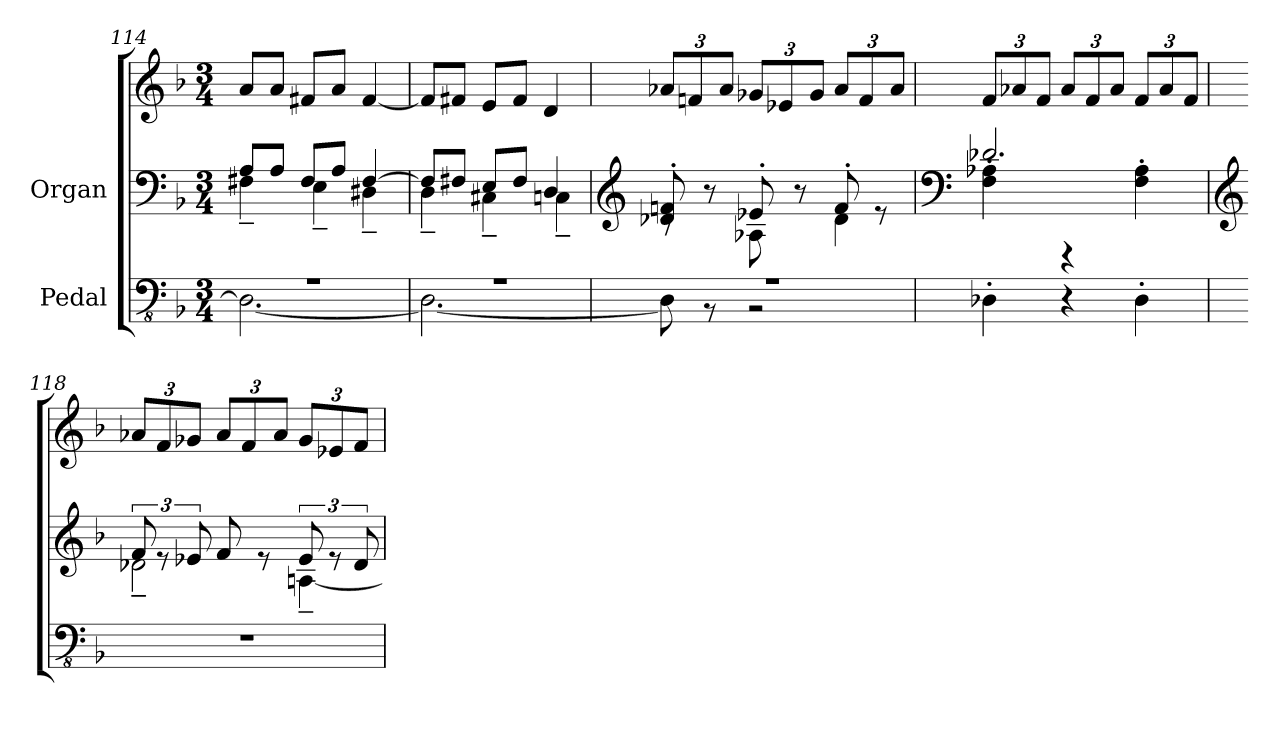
**kern	**kern	**kern
*part2	*part1	*part1
*staff3	*staff2	*staff1
*I"Pedal	*I"Organ	*
*clefFv4	*clefF4	*clefG2
*k[b-]	*k[b-]	*k[b-]
*M3/4	*M3/4	*M3/4
=114	=114	=114
*^	*^	*
2.r	2.DD-\_	8A/L	4F#X~\	8a/L
.	.	8A/J	.	8a/J
.	.	8F#/L	4E~\	8f#X/L
.	.	8A/J	.	8a/J
.	.	[4F#/	4D#X~\	[4f#/
!!LO:LB:g=z
=115	=115	=115	=115	=115
2.r	2.DD-\_	8F#/L]	4D~\	8f#/L]
.	.	8F#X/J	.	8f#X/J
.	.	8E/L	4C#X~\	8e/L
.	.	8F#/J	.	8f#/J
.	.	4D/	4Cn~\	4d/
=116	=116	=116	=116	=116
*	*	*clefG2	*	*
*	*	*	*	*Xbrackettup
2.r	8DD-\]	8d-X/' 8fn/'	8rc	12a-X/L
.	.	.	.	12fn/
.	8r	8r	8ryy	.
.	.	.	.	12a-/J
.	2r	8e-X'/	8A-X\	12g-X/L
.	.	.	.	12e-X/
.	.	8r	8ryy	.
.	.	.	.	12g-/J
.	.	8f'/	4d-\	12a-/L
.	.	.	.	12f/
.	.	8re	.	.
.	.	.	.	12a-/J
*v	*v	*	*	*
=117	=117	=117	=117
*	*clefF4	*	*
4DD-X'\	4F\' 4A-X\'	2.d-X/	12f/L
.	.	.	12a-X/
.	.	.	12f/J
4r	4rFFF	.	12a-/L
.	.	.	12f/
.	.	.	12a-/J
4DD-'\	4F\' 4A-\'	.	12f/L
.	.	.	12a-/
.	.	.	12f/J
=118	=118	=118	=118
*	*clefG2	*	*
2.r	12f/	2d-X~\	12a-X/L
.	12re	.	12f/
.	12e-X/	.	12g-X/J
.	8f/	.	12a-/L
.	.	.	12f/
.	8re	.	.
.	.	.	12a-/J
.	12e-/	[4An~\	12g-/L
.	12re	.	12e-X/
.	12d-/	.	12f/J
*	*v	*v	*
=	=	=
*-	*-	*-
